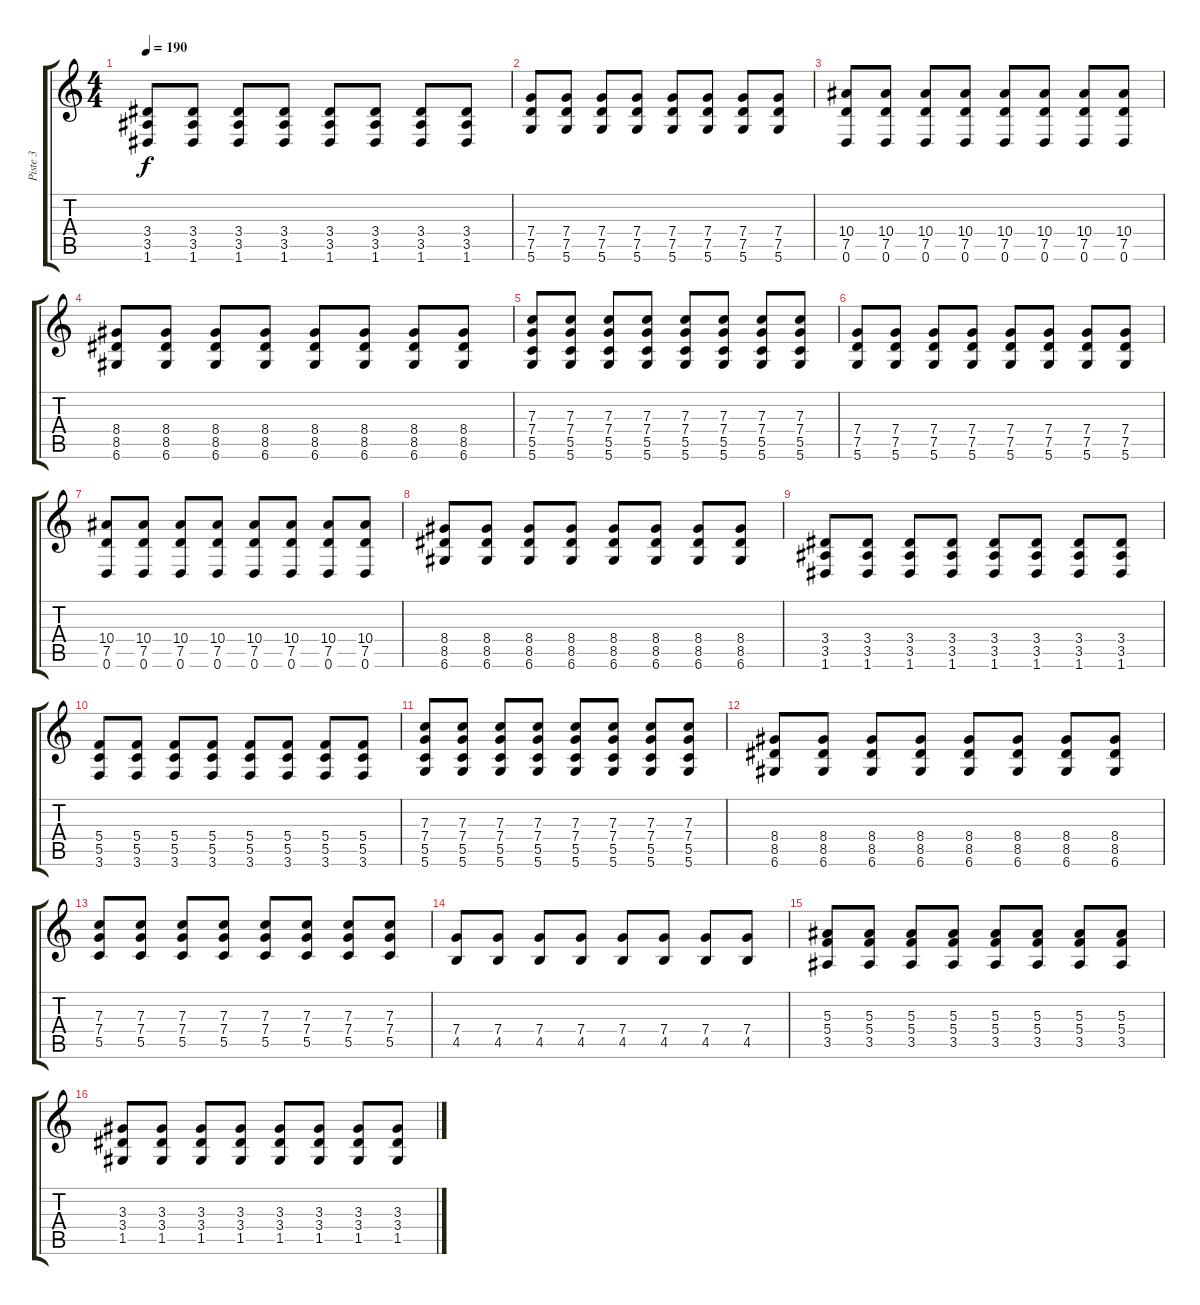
\track ("Piste 3" "Piste 3") {instrument distortionguitar}
\staff {score tabs}
\tuning (D4 A3 F3 C3 G2 D2) {hide}
\ts (4 4)
\tempo 190
\clef g2
\ks c
(3.4 3.5 1.6).8{dy f} (3.4 3.5 1.6).8 (3.4 3.5 1.6).8 (3.4 3.5 1.6).8 (3.4 3.5 1.6).8 (3.4 3.5 1.6).8 (3.4 3.5 1.6).8 (3.4 3.5 1.6).8 |
(7.4 7.5 5.6).8 (7.4 7.5 5.6).8 (7.4 7.5 5.6).8 (7.4 7.5 5.6).8 (7.4 7.5 5.6).8 (7.4 7.5 5.6).8 (7.4 7.5 5.6).8 (7.4 7.5 5.6).8 |
(10.4 7.5 0.6).8 (10.4 7.5 0.6).8 (10.4 7.5 0.6).8 (10.4 7.5 0.6).8 (10.4 7.5 0.6).8 (10.4 7.5 0.6).8 (10.4 7.5 0.6).8 (10.4 7.5 0.6).8 |
(8.4 8.5 6.6).8 (8.4 8.5 6.6).8 (8.4 8.5 6.6).8 (8.4 8.5 6.6).8 (8.4 8.5 6.6).8 (8.4 8.5 6.6).8 (8.4 8.5 6.6).8 (8.4 8.5 6.6).8 |
(7.3 7.4 5.5 5.6).8 (7.3 7.4 5.5 5.6).8 (7.3 7.4 5.5 5.6).8 (7.3 7.4 5.5 5.6).8 (7.3 7.4 5.5 5.6).8 (7.3 7.4 5.5 5.6).8 (7.3 7.4 5.5 5.6).8 (7.3 7.4 5.5 5.6).8 |
(7.4 7.5 5.6).8 (7.4 7.5 5.6).8 (7.4 7.5 5.6).8 (7.4 7.5 5.6).8 (7.4 7.5 5.6).8 (7.4 7.5 5.6).8 (7.4 7.5 5.6).8 (7.4 7.5 5.6).8 |
(10.4 7.5 0.6).8 (10.4 7.5 0.6).8 (10.4 7.5 0.6).8 (10.4 7.5 0.6).8 (10.4 7.5 0.6).8 (10.4 7.5 0.6).8 (10.4 7.5 0.6).8 (10.4 7.5 0.6).8 |
(8.4 8.5 6.6).8 (8.4 8.5 6.6).8 (8.4 8.5 6.6).8 (8.4 8.5 6.6).8 (8.4 8.5 6.6).8 (8.4 8.5 6.6).8 (8.4 8.5 6.6).8 (8.4 8.5 6.6).8 |
(3.4 3.5 1.6).8 (3.4 3.5 1.6).8 (3.4 3.5 1.6).8 (3.4 3.5 1.6).8 (3.4 3.5 1.6).8 (3.4 3.5 1.6).8 (3.4 3.5 1.6).8 (3.4 3.5 1.6).8 |
(5.4 5.5 3.6).8 (5.4 5.5 3.6).8 (5.4 5.5 3.6).8 (5.4 5.5 3.6).8 (5.4 5.5 3.6).8 (5.4 5.5 3.6).8 (5.4 5.5 3.6).8 (5.4 5.5 3.6).8 |
(7.3 7.4 5.5 5.6).8 (7.3 7.4 5.5 5.6).8 (7.3 7.4 5.5 5.6).8 (7.3 7.4 5.5 5.6).8 (7.3 7.4 5.5 5.6).8 (7.3 7.4 5.5 5.6).8 (7.3 7.4 5.5 5.6).8 (7.3 7.4 5.5 5.6).8 |
(8.4 8.5 6.6).8 (8.4 8.5 6.6).8 (8.4 8.5 6.6).8 (8.4 8.5 6.6).8 (8.4 8.5 6.6).8 (8.4 8.5 6.6).8 (8.4 8.5 6.6).8 (8.4 8.5 6.6).8 |
(7.3 7.4 5.5).8 (7.3 7.4 5.5).8 (7.3 7.4 5.5).8 (7.3 7.4 5.5).8 (7.3 7.4 5.5).8 (7.3 7.4 5.5).8 (7.3 7.4 5.5).8 (7.3 7.4 5.5).8 |
(7.4 4.5).8 (7.4 4.5).8 (7.4 4.5).8 (7.4 4.5).8 (7.4 4.5).8 (7.4 4.5).8 (7.4 4.5).8 (7.4 4.5).8 |
(5.3 5.4 3.5).8 (5.3 5.4 3.5).8 (5.3 5.4 3.5).8 (5.3 5.4 3.5).8 (5.3 5.4 3.5).8 (5.3 5.4 3.5).8 (5.3 5.4 3.5).8 (5.3 5.4 3.5).8 |
(3.3 3.4 1.5).8 (3.3 3.4 1.5).8 (3.3 3.4 1.5).8 (3.3 3.4 1.5).8 (3.3 3.4 1.5).8 (3.3 3.4 1.5).8 (3.3 3.4 1.5).8 (3.3 3.4 1.5).8
